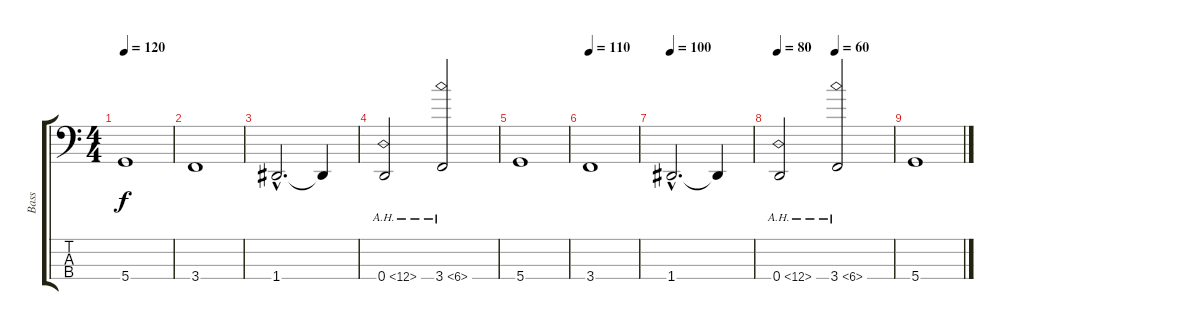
\track ("Bass" "Bass") {instrument electricbassfinger}
\staff {score tabs}
\tuning (F2 C2 G1 D1) {hide}
\ts (4 4)
\tempo 120
\clef f4
\ks c
5.4.1{dy f} |
3.4.1 |
1.4{hac}.2{d} 1.4{t}.4 |
0.4{ah 12}.2 3.4{ah 3}.2 |
5.4.1 |
\tempo 110
3.4.1 |
\tempo 100
1.4{hac}.2{d} 1.4{t}.4 |
\tempo 80
\tempo (60 0.5)
0.4{ah 12}.2 3.4{ah 3}.2 |
5.4.1
